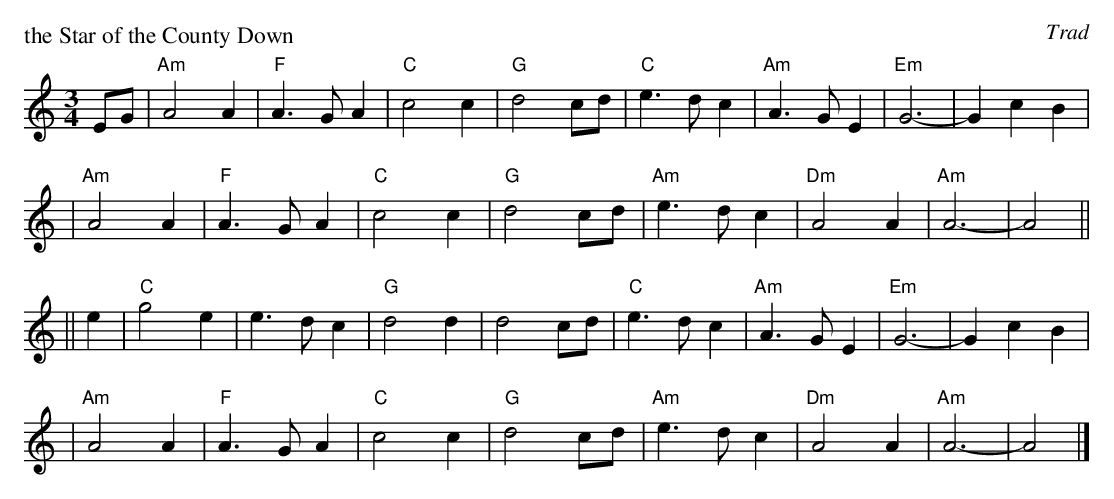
X:1
P: the Star of the County Down
O: Trad
M: 3/4
L: 1/8
K: Am
EG \
| "Am"A4 A2 | "F"A3 G A2 | "C"c4 c2 | "G"d4 cd \
| "C"e3 d c2 | "Am"A3 G E2 | "Em"G6- | G2 c2 B2 |
| "Am"A4 A2 | "F"A3 G A2 | "C"c4 c2 | "G"d4 cd \
| "Am"e3 d c2 | "Dm"A4 A2 | "Am"A6- | A4 ||
|| e2 \
| "C"g4 e2 | e3 d c2 | "G"d4 d2 | d4 cd \
| "C"e3 d c2 | "Am"A3 G E2 | "Em"G6- | G2 c2 B2 |
| "Am"A4 A2 | "F"A3 G A2 | "C"c4 c2 | "G"d4 cd \
| "Am"e3 d c2 | "Dm"A4 A2 | "Am"A6- | A4 |]
